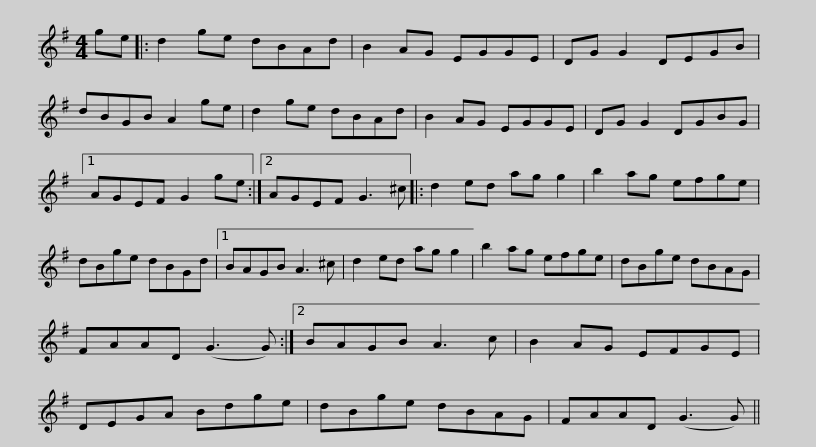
X:1
L:1/8
M:4/4
I:linebreak $
K:G
V:1 treble
V:1
 ge |: d2 ge dBAd | B2 AG EGGE | DG G2 DEGB | dBGB A2 ge | %5
 d2 ge dBAd | B2 AG EGGE |$ DG G2 DGBG |1 AGEF G2 ge :|2 AGEF G3 ^c |: %10
 d2 ed ag g2 | b2 ag efge | dBge dBGd |1$ BAGB A3 ^c | d2 ed ag g2 | %15
 b2 ag efge | dBge dBAG | FAAD (G3 G) :|2 BAGB A3 c |$ B2 AG EFGE | %20
 DEGA Bdge | dBge dBAG | FAAD (G3 G) || %23
